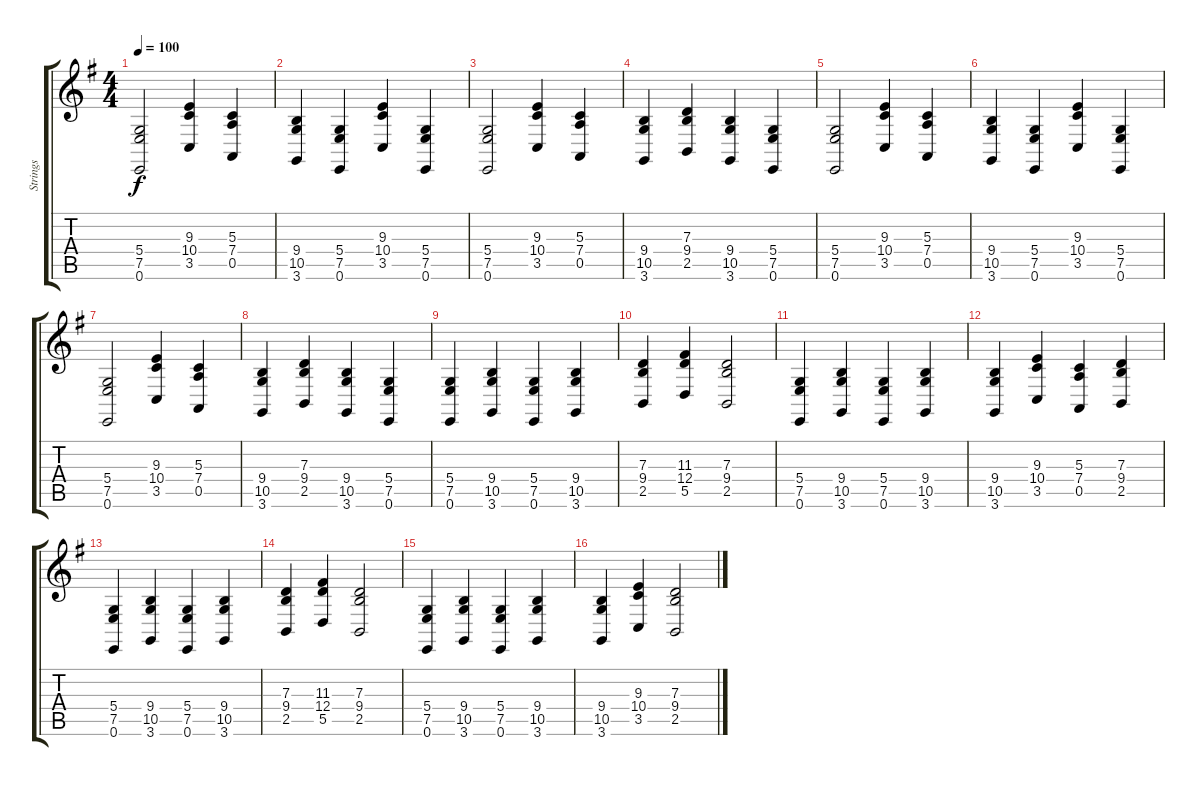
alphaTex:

\track ("Strings" "Strings") {instrument stringensemble1}
\staff {score tabs}
\tuning (E4 B3 G3 D3 A2 E2) {hide}
\ts (4 4)
\tempo 100
\clef g2
\ks eminor
(5.4 7.5 0.6).2{dy f} (9.3 10.4 3.5).4 (5.3 7.4 0.5).4 |
(9.4 10.5 3.6).4 (5.4 7.5 0.6).4 (9.3 10.4 3.5).4 (5.4 7.5 0.6).4 |
(5.4 7.5 0.6).2 (9.3 10.4 3.5).4 (5.3 7.4 0.5).4 |
(9.4 10.5 3.6).4 (7.3 9.4 2.5).4 (9.4 10.5 3.6).4 (5.4 7.5 0.6).4 |
(5.4 7.5 0.6).2 (9.3 10.4 3.5).4 (5.3 7.4 0.5).4 |
(9.4 10.5 3.6).4 (5.4 7.5 0.6).4 (9.3 10.4 3.5).4 (5.4 7.5 0.6).4 |
(5.4 7.5 0.6).2 (9.3 10.4 3.5).4 (5.3 7.4 0.5).4 |
(9.4 10.5 3.6).4 (7.3 9.4 2.5).4 (9.4 10.5 3.6).4 (5.4 7.5 0.6).4 |
(5.4 7.5 0.6).4 (9.4 10.5 3.6).4 (5.4 7.5 0.6).4 (9.4 10.5 3.6).4 |
(7.3 9.4 2.5).4 (11.3 12.4 5.5).4 (7.3 9.4 2.5).2 |
(5.4 7.5 0.6).4 (9.4 10.5 3.6).4 (5.4 7.5 0.6).4 (9.4 10.5 3.6).4 |
(9.4 10.5 3.6).4 (9.3 10.4 3.5).4 (5.3 7.4 0.5).4 (7.3 9.4 2.5).4 |
(5.4 7.5 0.6).4 (9.4 10.5 3.6).4 (5.4 7.5 0.6).4 (9.4 10.5 3.6).4 |
(7.3 9.4 2.5).4 (11.3 12.4 5.5).4 (7.3 9.4 2.5).2 |
(5.4 7.5 0.6).4 (9.4 10.5 3.6).4 (5.4 7.5 0.6).4 (9.4 10.5 3.6).4 |
(9.4 10.5 3.6).4 (9.3 10.4 3.5).4 (7.3 9.4 2.5).2
